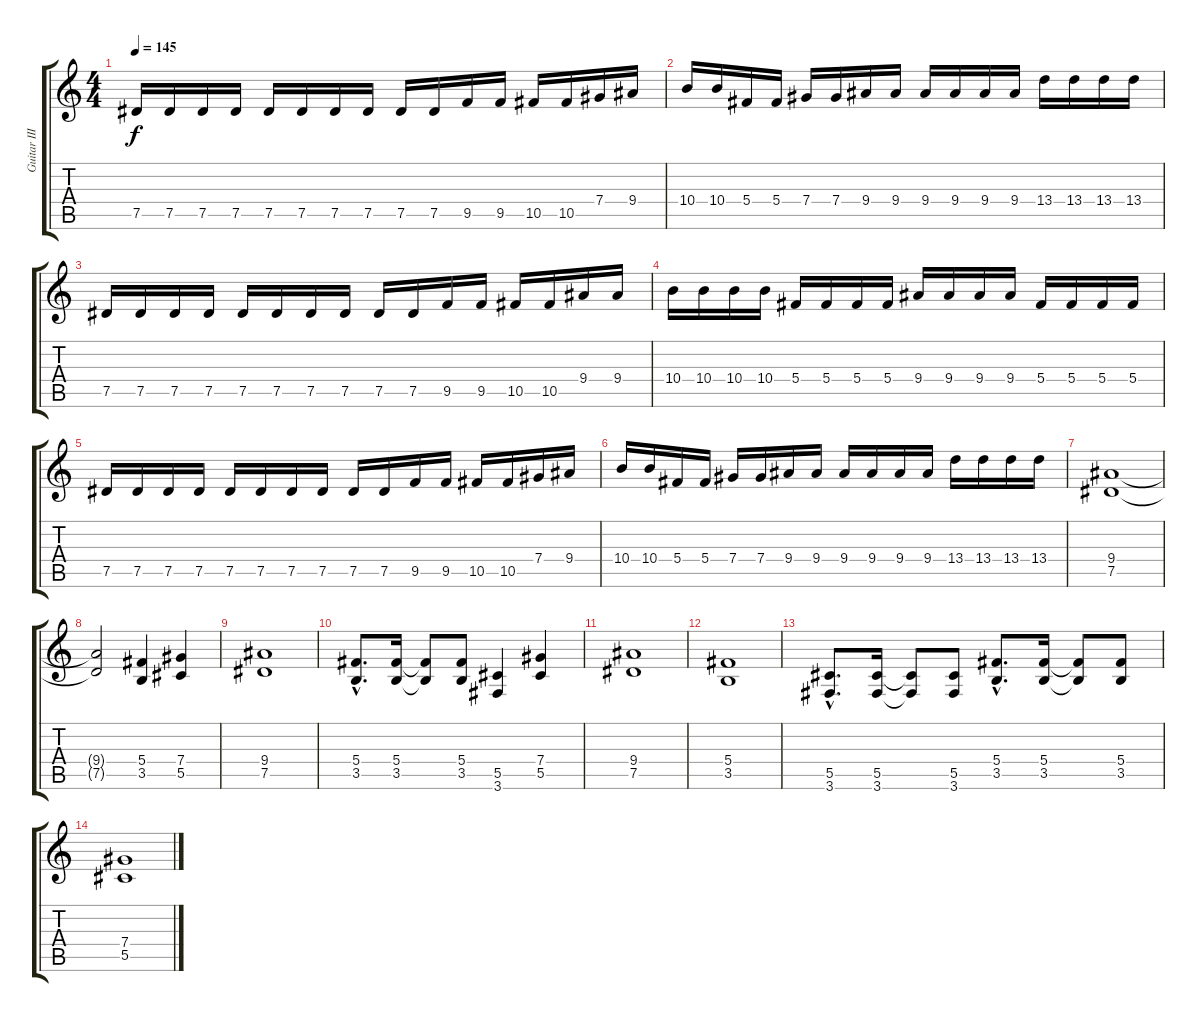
\track ("Guitar III" "Guitar III") {instrument distortionguitar}
\staff {score tabs}
\tuning (Eb4 Bb3 Gb3 Db3 Ab2 Eb2) {hide}
\ts (4 4)
\tempo 145
\clef g2
\ks c
7.5.16{dy f} 7.5.16 7.5.16 7.5.16 7.5.16 7.5.16 7.5.16 7.5.16 7.5.16 7.5.16 9.5.16 9.5.16 10.5.16 10.5.16 7.4.16 9.4.16 |
10.4.16 10.4.16 5.4.16 5.4.16 7.4.16 7.4.16 9.4.16 9.4.16 9.4.16 9.4.16 9.4.16 9.4.16 13.4.16 13.4.16 13.4.16 13.4.16 |
7.5.16 7.5.16 7.5.16 7.5.16 7.5.16 7.5.16 7.5.16 7.5.16 7.5.16 7.5.16 9.5.16 9.5.16 10.5.16 10.5.16 9.4.16 9.4.16 |
10.4.16 10.4.16 10.4.16 10.4.16 5.4.16 5.4.16 5.4.16 5.4.16 9.4.16 9.4.16 9.4.16 9.4.16 5.4.16 5.4.16 5.4.16 5.4.16 |
7.5.16 7.5.16 7.5.16 7.5.16 7.5.16 7.5.16 7.5.16 7.5.16 7.5.16 7.5.16 9.5.16 9.5.16 10.5.16 10.5.16 7.4.16 9.4.16 |
10.4.16 10.4.16 5.4.16 5.4.16 7.4.16 7.4.16 9.4.16 9.4.16 9.4.16 9.4.16 9.4.16 9.4.16 13.4.16 13.4.16 13.4.16 13.4.16 |
(9.4 7.5).1 |
(9.4{t} 7.5{t}).2 (5.4 3.5).4 (7.4 5.5).4 |
(9.4 7.5).1 |
(5.4{hac} 3.5{hac}).8{d} (5.4 3.5).16 (5.4{t} 3.5{t}).8 (5.4 3.5).8 (5.5 3.6).4 (7.4 5.5).4 |
(9.4 7.5).1 |
(5.4 3.5).1 |
(5.5{hac} 3.6{hac}).8{d} (5.5 3.6).16 (5.5{t} 3.6{t}).8 (5.5 3.6).8 (5.4{hac} 3.5{hac}).8{d} (5.4 3.5).16 (5.4{t} 3.5{t}).8 (5.4 3.5).8 |
(7.4 5.5).1
